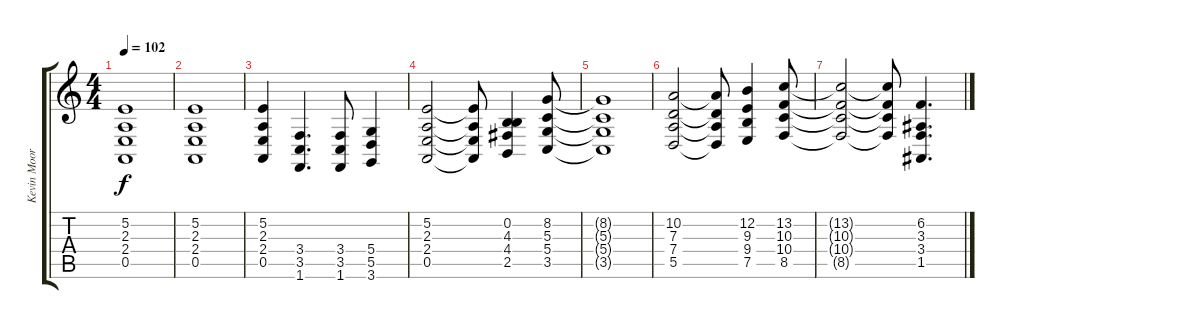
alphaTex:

\track ("Kevin Moore Keyboard Back Channel" "Kevin Moor") {instrument pad1newage}
\staff {score tabs}
\tuning (E4 B3 G3 D3 A2 E2) {hide}
\ts (4 4)
\tempo 102
\clef g2
\ks c
(5.2 2.3 2.4 0.5).1{dy f} |
(5.2 2.3 2.4 0.5).1 |
(5.2 2.3 2.4 0.5).4 (3.4 3.5 1.6).4{d} (3.4 3.5 1.6).8 (5.4 5.5 3.6).4 |
(5.2 2.3 2.4 0.5).2 (5.2{t} 2.3{t} 2.4{t} 0.5{t}).8 (0.2 4.3 4.4 2.5).4 (8.2 5.3 5.4 3.5).8 |
(8.2{t} 5.3{t} 5.4{t} 3.5{t}).1 |
(10.2 7.3 7.4 5.5).2 (10.2{t} 7.3{t} 7.4{t} 5.5{t}).8 (12.2 9.3 9.4 7.5).4 (13.2 10.3 10.4 8.5).8 |
(13.2{t} 10.3{t} 10.4{t} 8.5{t}).2 (13.2{t} 10.3{t} 10.4{t} 8.5{t}).8 (6.2 3.3 3.4 1.5).4{d}
